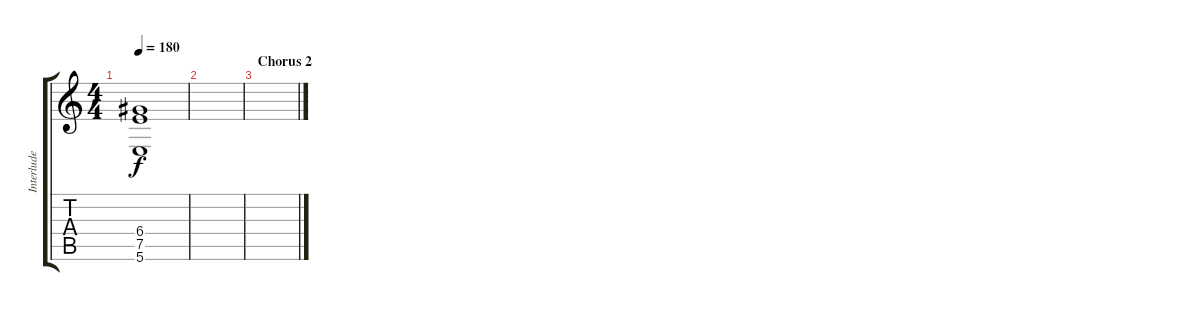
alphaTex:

\track ("Interlude guitar" "Interlude ") {instrument electricguitarclean}
\staff {score tabs}
\tuning (E4 B3 G3 D3 A2 B1) {hide}
\ts (4 4)
\tempo 180
\clef g2
\ks c
(6.4 7.5 5.6).1{dy f} |
|
\section ("" "Chorus 2")
